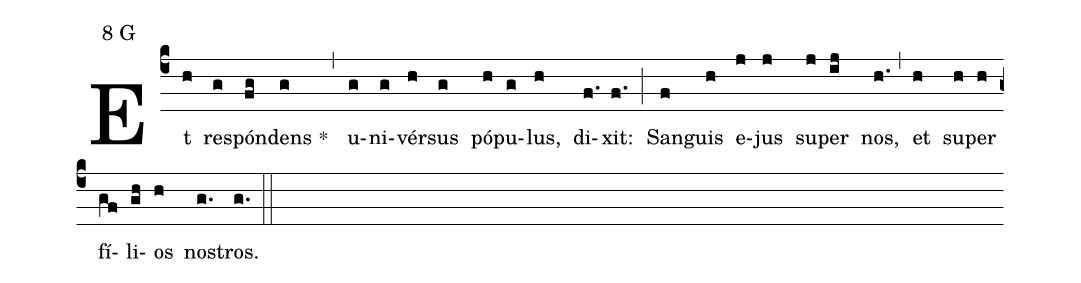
mode:8 G;
%%
(c4) Et(h) re(g)spón(fg)dens(g) *()(,)  u(g)ni(g)vér(h)sus(g) pó(h)pu(g)lus,(h) di(f.)xit:(f.) (;) San(f)guis(h) e(j)jus(j) su(j)per(ij) nos,(h.) (,) et(h) su(h)per(h) fí(gf)li(gh)os(h) no(g.)stros.(g.) (::)
